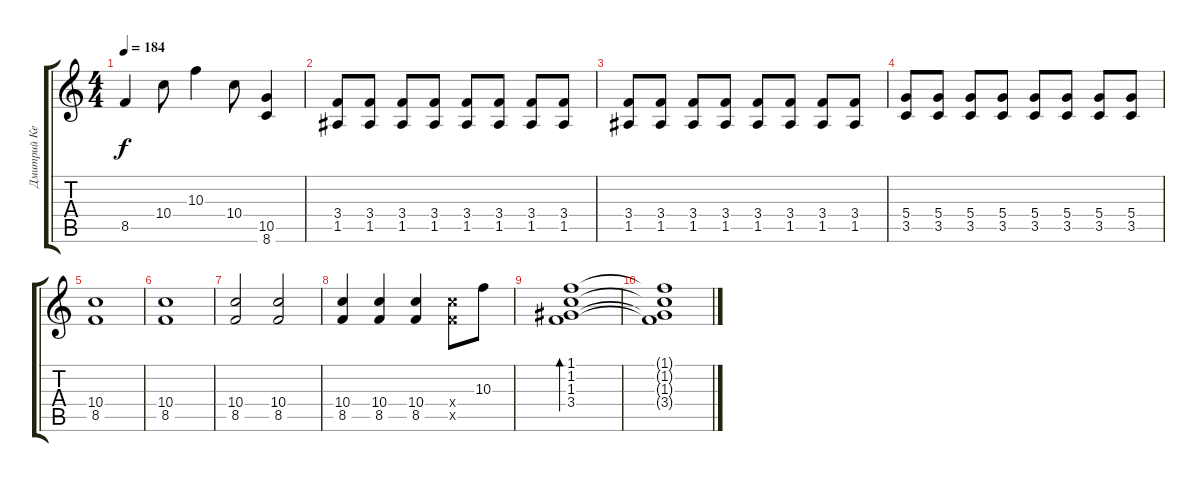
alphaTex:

\track ("Дмитрий Кежватов (2)" "Дмитрий Ке") {instrument overdrivenguitar}
\staff {score tabs}
\tuning (E4 B3 G3 D3 A2 E2) {hide}
\ts (4 4)
\tempo 184
\clef g2
\ks c
8.5.4{dy f} 10.4.8 10.3.4 10.4.8 (10.5 8.6).4 |
(3.4 1.5).8 (3.4 1.5).8 (3.4 1.5).8 (3.4 1.5).8 (3.4 1.5).8 (3.4 1.5).8 (3.4 1.5).8 (3.4 1.5).8 |
(3.4 1.5).8 (3.4 1.5).8 (3.4 1.5).8 (3.4 1.5).8 (3.4 1.5).8 (3.4 1.5).8 (3.4 1.5).8 (3.4 1.5).8 |
(5.4 3.5).8 (5.4 3.5).8 (5.4 3.5).8 (5.4 3.5).8 (5.4 3.5).8 (5.4 3.5).8 (5.4 3.5).8 (5.4 3.5).8 |
(10.4 8.5).1 |
(10.4 8.5).1 |
(10.4 8.5).2 (10.4 8.5).2 |
(10.4 8.5).4 (10.4 8.5).4 (10.4 8.5).4 (10.4{x} 8.5{x}).8 10.3.8 |
(1.1 1.2 1.3 3.4).1{bd 480} |
(1.1{t} 1.2{t} 1.3{t} 3.4{t}).1
